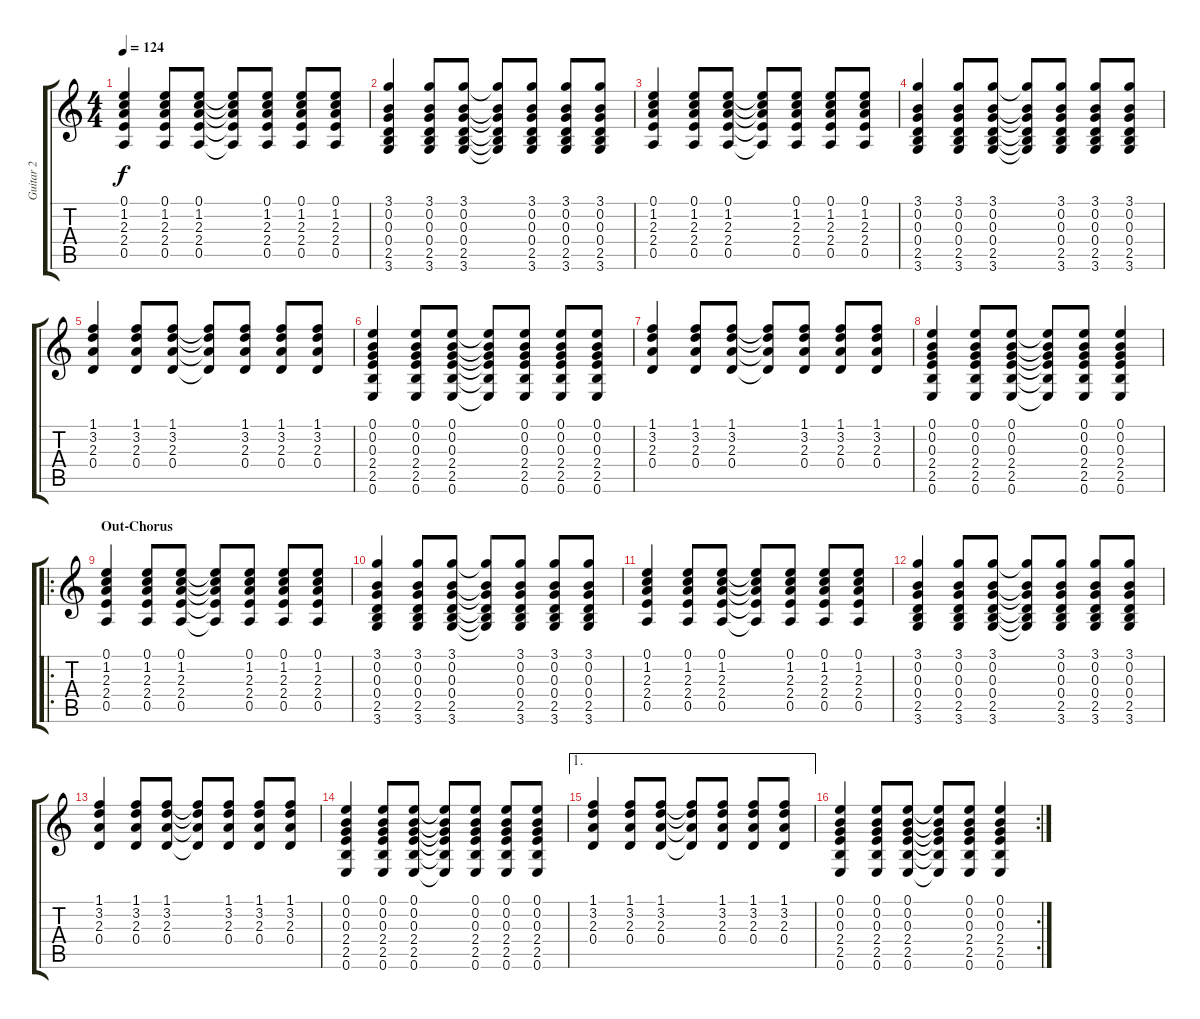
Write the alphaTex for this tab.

\track ("Guitar 2" "Guitar 2") {instrument acousticguitarsteel}
\staff {score tabs}
\tuning (E4 B3 G3 D3 A2 E2) {hide}
\ts (4 4)
\tempo 124
\clef g2
\ks c
(0.1 1.2 2.3 2.4 0.5).4{dy f} (0.1 1.2 2.3 2.4 0.5).8 (0.1 1.2 2.3 2.4 0.5).8 (0.1{t} 1.2{t} 2.3{t} 2.4{t} 0.5{t}).8 (0.1 1.2 2.3 2.4 0.5).8 (0.1 1.2 2.3 2.4 0.5).8 (0.1 1.2 2.3 2.4 0.5).8 |
(3.1 0.2 0.3 0.4 2.5 3.6).4 (3.1 0.2 0.3 0.4 2.5 3.6).8 (3.1 0.2 0.3 0.4 2.5 3.6).8 (3.1{t} 0.2{t} 0.3{t} 0.4{t} 2.5{t} 3.6{t}).8 (3.1 0.2 0.3 0.4 2.5 3.6).8 (3.1 0.2 0.3 0.4 2.5 3.6).8 (3.1 0.2 0.3 0.4 2.5 3.6).8 |
(0.1 1.2 2.3 2.4 0.5).4 (0.1 1.2 2.3 2.4 0.5).8 (0.1 1.2 2.3 2.4 0.5).8 (0.1{t} 1.2{t} 2.3{t} 2.4{t} 0.5{t}).8 (0.1 1.2 2.3 2.4 0.5).8 (0.1 1.2 2.3 2.4 0.5).8 (0.1 1.2 2.3 2.4 0.5).8 |
(3.1 0.2 0.3 0.4 2.5 3.6).4 (3.1 0.2 0.3 0.4 2.5 3.6).8 (3.1 0.2 0.3 0.4 2.5 3.6).8 (3.1{t} 0.2{t} 0.3{t} 0.4{t} 2.5{t} 3.6{t}).8 (3.1 0.2 0.3 0.4 2.5 3.6).8 (3.1 0.2 0.3 0.4 2.5 3.6).8 (3.1 0.2 0.3 0.4 2.5 3.6).8 |
(1.1 3.2 2.3 0.4).4 (1.1 3.2 2.3 0.4).8 (1.1 3.2 2.3 0.4).8 (1.1{t} 3.2{t} 2.3{t} 0.4{t}).8 (1.1 3.2 2.3 0.4).8 (1.1 3.2 2.3 0.4).8 (1.1 3.2 2.3 0.4).8 |
(0.1 0.2 0.3 2.4 2.5 0.6).4 (0.1 0.2 0.3 2.4 2.5 0.6).8 (0.1 0.2 0.3 2.4 2.5 0.6).8 (0.1{t} 0.2{t} 0.3{t} 2.4{t} 2.5{t} 0.6{t}).8 (0.1 0.2 0.3 2.4 2.5 0.6).8 (0.1 0.2 0.3 2.4 2.5 0.6).8 (0.1 0.2 0.3 2.4 2.5 0.6).8 |
(1.1 3.2 2.3 0.4).4 (1.1 3.2 2.3 0.4).8 (1.1 3.2 2.3 0.4).8 (1.1{t} 3.2{t} 2.3{t} 0.4{t}).8 (1.1 3.2 2.3 0.4).8 (1.1 3.2 2.3 0.4).8 (1.1 3.2 2.3 0.4).8 |
(0.1 0.2 0.3 2.4 2.5 0.6).4 (0.1 0.2 0.3 2.4 2.5 0.6).8 (0.1 0.2 0.3 2.4 2.5 0.6).8 (0.1{t} 0.2{t} 0.3{t} 2.4{t} 2.5{t} 0.6{t}).8 (0.1 0.2 0.3 2.4 2.5 0.6).8 (0.1 0.2 0.3 2.4 2.5 0.6).4 |
\ro
\section ("" "Out-Chorus")
(0.1 1.2 2.3 2.4 0.5).4 (0.1 1.2 2.3 2.4 0.5).8 (0.1 1.2 2.3 2.4 0.5).8 (0.1{t} 1.2{t} 2.3{t} 2.4{t} 0.5{t}).8 (0.1 1.2 2.3 2.4 0.5).8 (0.1 1.2 2.3 2.4 0.5).8 (0.1 1.2 2.3 2.4 0.5).8 |
(3.1 0.2 0.3 0.4 2.5 3.6).4 (3.1 0.2 0.3 0.4 2.5 3.6).8 (3.1 0.2 0.3 0.4 2.5 3.6).8 (3.1{t} 0.2{t} 0.3{t} 0.4{t} 2.5{t} 3.6{t}).8 (3.1 0.2 0.3 0.4 2.5 3.6).8 (3.1 0.2 0.3 0.4 2.5 3.6).8 (3.1 0.2 0.3 0.4 2.5 3.6).8 |
(0.1 1.2 2.3 2.4 0.5).4 (0.1 1.2 2.3 2.4 0.5).8 (0.1 1.2 2.3 2.4 0.5).8 (0.1{t} 1.2{t} 2.3{t} 2.4{t} 0.5{t}).8 (0.1 1.2 2.3 2.4 0.5).8 (0.1 1.2 2.3 2.4 0.5).8 (0.1 1.2 2.3 2.4 0.5).8 |
(3.1 0.2 0.3 0.4 2.5 3.6).4 (3.1 0.2 0.3 0.4 2.5 3.6).8 (3.1 0.2 0.3 0.4 2.5 3.6).8 (3.1{t} 0.2{t} 0.3{t} 0.4{t} 2.5{t} 3.6{t}).8 (3.1 0.2 0.3 0.4 2.5 3.6).8 (3.1 0.2 0.3 0.4 2.5 3.6).8 (3.1 0.2 0.3 0.4 2.5 3.6).8 |
(1.1 3.2 2.3 0.4).4 (1.1 3.2 2.3 0.4).8 (1.1 3.2 2.3 0.4).8 (1.1{t} 3.2{t} 2.3{t} 0.4{t}).8 (1.1 3.2 2.3 0.4).8 (1.1 3.2 2.3 0.4).8 (1.1 3.2 2.3 0.4).8 |
(0.1 0.2 0.3 2.4 2.5 0.6).4 (0.1 0.2 0.3 2.4 2.5 0.6).8 (0.1 0.2 0.3 2.4 2.5 0.6).8 (0.1{t} 0.2{t} 0.3{t} 2.4{t} 2.5{t} 0.6{t}).8 (0.1 0.2 0.3 2.4 2.5 0.6).8 (0.1 0.2 0.3 2.4 2.5 0.6).8 (0.1 0.2 0.3 2.4 2.5 0.6).8 |
\ae 1
(1.1 3.2 2.3 0.4).4 (1.1 3.2 2.3 0.4).8 (1.1 3.2 2.3 0.4).8 (1.1{t} 3.2{t} 2.3{t} 0.4{t}).8 (1.1 3.2 2.3 0.4).8 (1.1 3.2 2.3 0.4).8 (1.1 3.2 2.3 0.4).8 |
\rc 2
(0.1 0.2 0.3 2.4 2.5 0.6).4 (0.1 0.2 0.3 2.4 2.5 0.6).8 (0.1 0.2 0.3 2.4 2.5 0.6).8 (0.1{t} 0.2{t} 0.3{t} 2.4{t} 2.5{t} 0.6{t}).8 (0.1 0.2 0.3 2.4 2.5 0.6).8 (0.1 0.2 0.3 2.4 2.5 0.6).4
